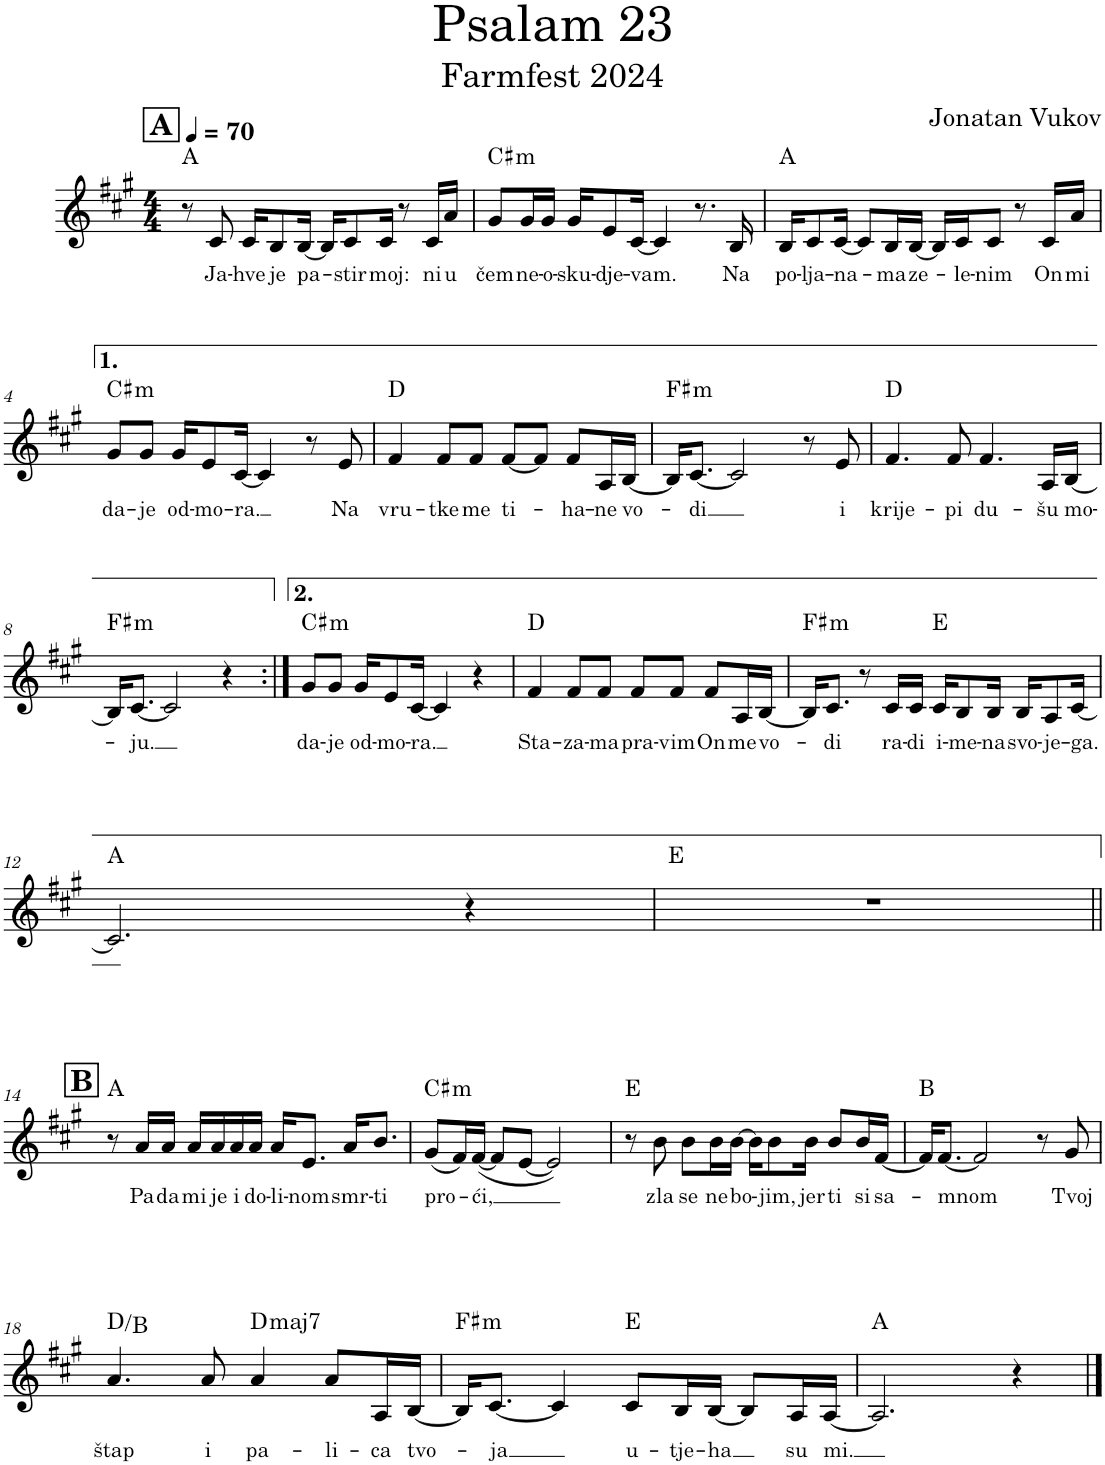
**kern	**text	**harte
*part1	*part1	*part1
*staff1	*staff1	*
*I"S A	*	*
*clefG2	*	*
*k[f#c#g#]	*	*
*M4/4	*	*
*MM70	*	*
!!LO:REH:place=s1:a:B:cj:fs=14:t=A
=1	=1	=1
8r	.	A:maj
!	!LO:LY:b	!
8c#/	Ja-	.
!	!LO:LY:b	!
16c#/KL	-hve	.
!	!LO:LY:b	!
8B/	je	.
!	!LO:LY:b	!
[16B/Jk	pa-	.
16B/KL]	.	.
!	!LO:LY:b	!
8c#/	-stir	.
!	!LO:LY:b	!
16c#/Jk	moj:	.
8r	.	.
!	!LO:LY:b	!
16c#/LL	ni	.
!	!LO:LY:b	!
16a/JJ	u	.
=2	=2	=2
!	!LO:LY:b	!LO:H:kt=m
8g#/L	čem	C#:min
!	!LO:LY:b	!
16g#/L	ne-	.
!	!LO:LY:b	!
16g#/JJ	-o-	.
!	!LO:LY:b	!
16g#/KL	-sku-	.
!	!LO:LY:b	!
8e/	-dje-	.
!	!LO:LY:b	!
[16c#/Jk	-vam.	.
4c#/]	.	.
8.r	.	.
!	!LO:LY:b	!
16B/	Na	.
=3	=3	=3
!	!LO:LY:b	!
16B/KL	po-	A:maj
!	!LO:LY:b	!
8c#/	-lja-	.
!	!LO:LY:b	!
[16c#/Jk	-na-	.
8c#/L]	.	.
!	!LO:LY:b	!
16B/L	-ma	.
!	!LO:LY:b	!
[16B/JJ	ze-	.
16B/LL]	.	.
!	!LO:LY:b	!
16c#/J	-le-	.
!	!LO:LY:b	!
8c#/J	-nim	.
8r	.	.
!	!LO:LY:b	!
16c#/LL	On	.
!	!LO:LY:b	!
16a/JJ	mi	.
!!LO:LB:g=z
=4	=4	=4
!	!LO:LY:b	!LO:H:kt=m
8g#/L	da-	C#:min
!	!LO:LY:b	!
8g#/J	-je	.
!	!LO:LY:b	!
16g#/KL	od-	.
!	!LO:LY:b	!
8e/	-mo-	.
!	!LO:LY:b	!
[16c#/Jk	-ra.	.
4c#/]	.	.
8r	.	.
!	!LO:LY:b	!
8e/	Na	.
=5	=5	=5
!	!LO:LY:b	!
4f#/	vru-	D:maj
!	!LO:LY:b	!
8f#/L	-tke	.
!	!LO:LY:b	!
8f#/J	me	.
!	!LO:LY:b	!
[8f#/L	ti-	.
8f#/J]	.	.
!	!LO:LY:b	!
8f#/L	-ha-	.
!	!LO:LY:b	!
16A/L	-ne	.
!	!LO:LY:b	!
[16B/JJ	vo-	.
=6	=6	=6
!	!	!LO:H:kt=m
16B/KL]	.	F#:min
!	!LO:LY:b	!
[8.c#/J	-di	.
2c#/]	.	.
8r	.	.
!	!LO:LY:b	!
8e/	i	.
=7	=7	=7
!	!LO:LY:b	!
4.f#/	krije-	D:maj
!	!LO:LY:b	!
8f#/	-pi	.
!	!LO:LY:b	!
4.f#/	du-	.
!	!LO:LY:b	!
16A/LL	-šu	.
!	!LO:LY:b	!
[16B/JJ	mo-	.
!!LO:LB:g=z
=8	=8	=8
!	!	!LO:H:kt=m
16B/KL]	.	F#:min
!	!LO:LY:b	!
[8.c#/J	-ju.	.
2c#/]	.	.
4r	.	.
=9:|!	=9:|!	=9:|!
!	!LO:LY:b	!LO:H:kt=m
8g#/L	da-	C#:min
!	!LO:LY:b	!
8g#/J	-je	.
!	!LO:LY:b	!
16g#/KL	od-	.
!	!LO:LY:b	!
8e/	-mo-	.
!	!LO:LY:b	!
[16c#/Jk	-ra.	.
4c#/]	.	.
4r	.	.
=10	=10	=10
!	!LO:LY:b	!
4f#/	Sta-	D:maj
!	!LO:LY:b	!
8f#/L	-za-	.
!	!LO:LY:b	!
8f#/J	-ma	.
!	!LO:LY:b	!
8f#/L	pra-	.
!	!LO:LY:b	!
8f#/J	-vim	.
!	!LO:LY:b	!
8f#/L	On	.
!	!LO:LY:b	!
16A/L	me	.
!	!LO:LY:b	!
[16B/JJ	vo-	.
=11	=11	=11
!	!	!LO:H:kt=m
16B/KL]	.	F#:min
!	!LO:LY:b	!
8.c#/J	-di	.
8r	.	.
!	!LO:LY:b	!
16c#/LL	ra-	.
!	!LO:LY:b	!
16c#/JJ	-di	.
!	!LO:LY:b	!
16c#/KL	i-	E:maj
!	!LO:LY:b	!
8B/	-me-	.
!	!LO:LY:b	!
16B/Jk	-na	.
!	!LO:LY:b	!
16B/KL	svo-	.
!	!LO:LY:b	!
8A/	-je-	.
!	!LO:LY:b	!
[16c#/Jk	-ga.	.
!!LO:LB:g=z
=12	=12	=12
2.c#/]	.	A:maj
4r	.	.
=13	=13	=13
1r	.	E:maj
!!LO:LB:g=z
!!LO:REH:place=s1:a:B:cj:fs=14:t=B
=14||	=14||	=14||
8r	.	A:maj
!	!LO:LY:b	!
16a/LL	Pa	.
!	!LO:LY:b	!
16a/JJ	da	.
!	!LO:LY:b	!
16a/LL	mi	.
!	!LO:LY:b	!
16a/	je	.
!	!LO:LY:b	!
16a/	i	.
!	!LO:LY:b	!
16a/JJ	do-	.
!	!LO:LY:b	!
16a/KL	-li-	.
!	!LO:LY:b	!
8.e/J	-nom	.
!	!LO:LY:b	!
16a/KL	smr-	.
!	!LO:LY:b	!
8.b/J	-ti	.
=15	=15	=15
!	!LO:LY:b	!LO:H:kt=m
(8g#/L	pro-	C#:min
16f#/L)	.	.
!	!LO:LY:b	!
([16f#/JJ	-ći,	.
8f#/L]	.	.
[8e/J	.	.
2e/])	.	.
=16	=16	=16
8r	.	E:maj
!	!LO:LY:b	!
8b\	zla	.
!	!LO:LY:b	!
8b\L	se	.
!	!LO:LY:b	!
16b\L	ne	.
!	!LO:LY:b	!
[16b\JJ	bo-	.
16b\KL]	.	.
!	!LO:LY:b	!
8b\	-jim,	.
!	!LO:LY:b	!
16b\Jk	jer	.
!	!LO:LY:b	!
8b/L	ti	.
!	!LO:LY:b	!
16b/L	si	.
!	!LO:LY:b	!
[16f#/JJ	sa-	.
=17	=17	=17
16f#/KL]	.	B:maj
!	!LO:LY:b	!
[8.f#/J	-mnom	.
2f#/]	.	.
8r	.	.
!	!LO:LY:b	!
8g#/	Tvoj	.
!!LO:LB:g=z
=18	=18	=18
!	!LO:LY:b	!
4.a/	štap	D:maj/6
!	!LO:LY:b	!
8a/	i	.
!	!LO:LY:b	!LO:H:kt=maj7
4a/	pa-	D:maj7
!	!LO:LY:b	!
8a/L	-li-	.
!	!LO:LY:b	!
16A/L	-ca	.
!	!LO:LY:b	!
[16B/JJ	tvo-	.
=19	=19	=19
!	!	!LO:H:kt=m
16B/KL]	.	F#:min
!	!LO:LY:b	!
[8.c#/J	-ja	.
4c#/]	.	.
!	!LO:LY:b	!
8c#/L	u-	E:maj
!	!LO:LY:b	!
16B/L	-tje-	.
!	!LO:LY:b	!
[16B/JJ	-ha	.
8B/L]	.	.
!	!LO:LY:b	!
16A/L	su	.
!	!LO:LY:b	!
[16A/JJ	mi.	.
=20	=20	=20
2.A/]	.	A:maj
4r	.	.
==	==	==
*-	*-	*-
